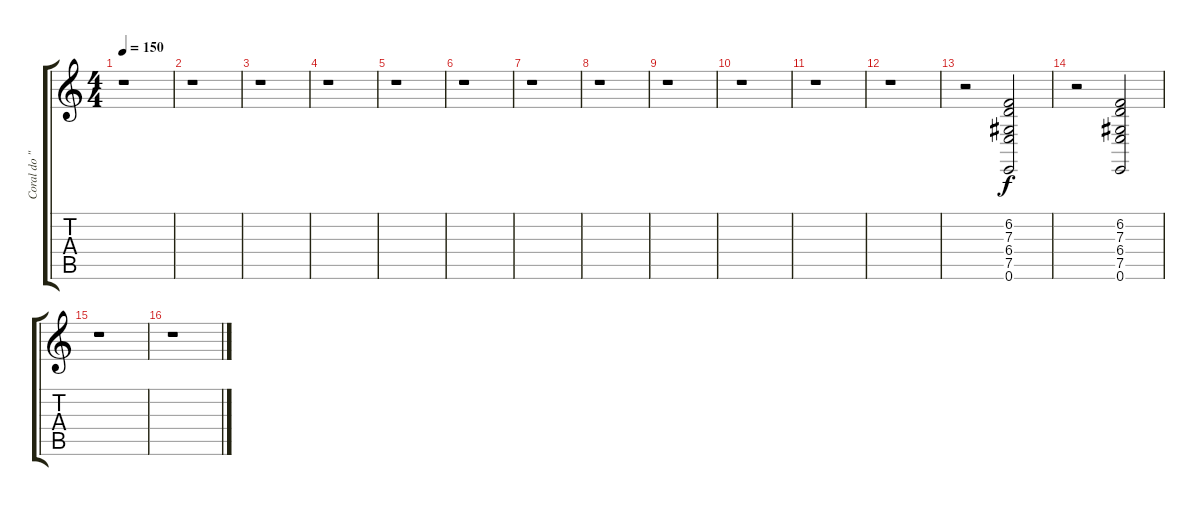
\track ("Coral do \"Ohh\"" "Coral do \"") {instrument choiraahs}
\staff {score tabs}
\tuning (E4 B3 G3 D3 A2 E2) {hide}
\ts (4 4)
\tempo 150
\clef g2
\ks c
r.1{dy f} |
r.1 |
r.1 |
r.1 |
r.1 |
r.1 |
r.1 |
r.1 |
r.1 |
r.1 |
r.1 |
r.1 |
r.2 (6.2 7.3 6.4 7.5 0.6).2 |
r.2 (6.2 7.3 6.4 7.5 0.6).2 |
r.1 |
r.1
